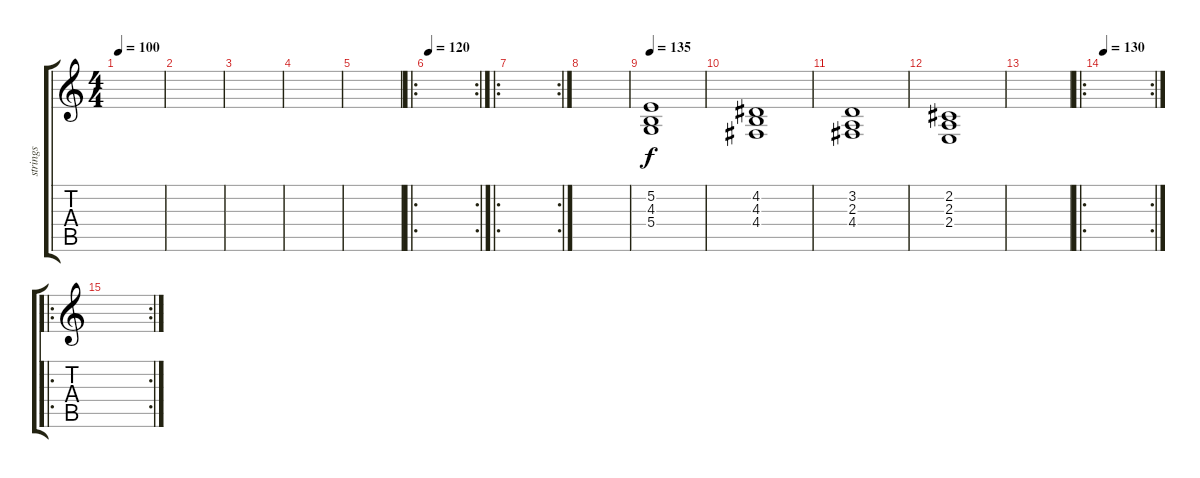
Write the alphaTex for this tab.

\track ("strings" "strings") {instrument stringensemble1}
\staff {score tabs}
\tuning (E4 B3 G3 D3 A2 E2) {hide}
\ts (4 4)
\tempo 100
\clef g2
\ks c
|
|
|
|
|
\ro
\rc 2
\tempo 120
|
\ro
\rc 2
|
|
\tempo 135
(5.2 4.3 5.4).1 |
(4.2 4.3 4.4).1 |
(3.2 2.3 4.4).1 |
(2.2 2.3 2.4).1 |
|
\ro
\rc 2
\tempo 130
|
\ro
\rc 2
